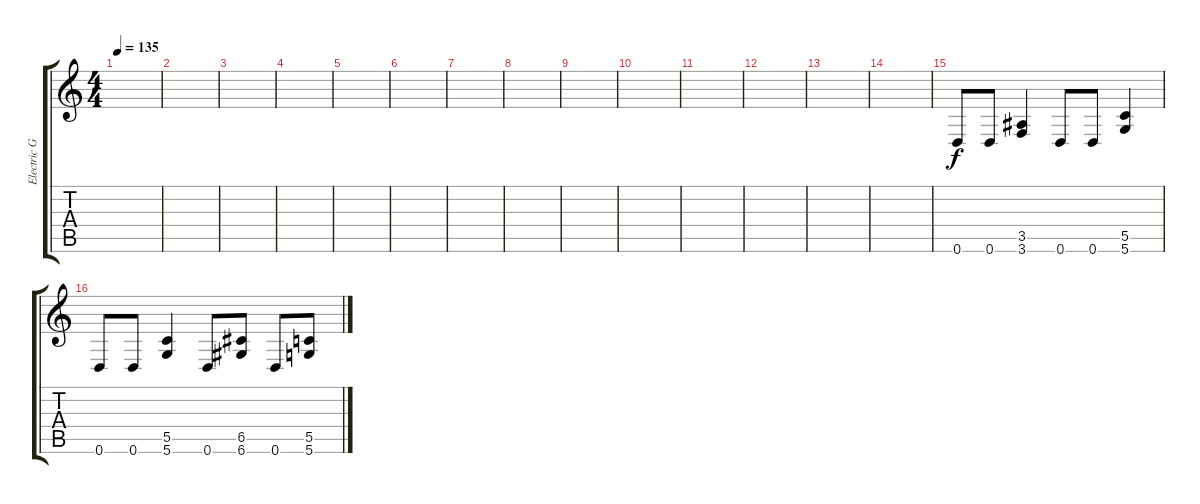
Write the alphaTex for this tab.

\track ("Electric Guitar" "Electric G") {mute instrument distortionguitar}
\staff {score tabs}
\tuning (D4 A3 F3 C3 G2 D2) {hide}
\ts (4 4)
\tempo 135
\clef g2
\ks c
|
|
|
|
|
|
|
|
|
|
|
|
|
|
0.6.8 0.6.8 (3.5 3.6).4 0.6.8 0.6.8 (5.5 5.6).4 |
0.6.8 0.6.8 (5.5 5.6).4 0.6.8 (6.5 6.6).8 0.6.8 (5.5 5.6).8
